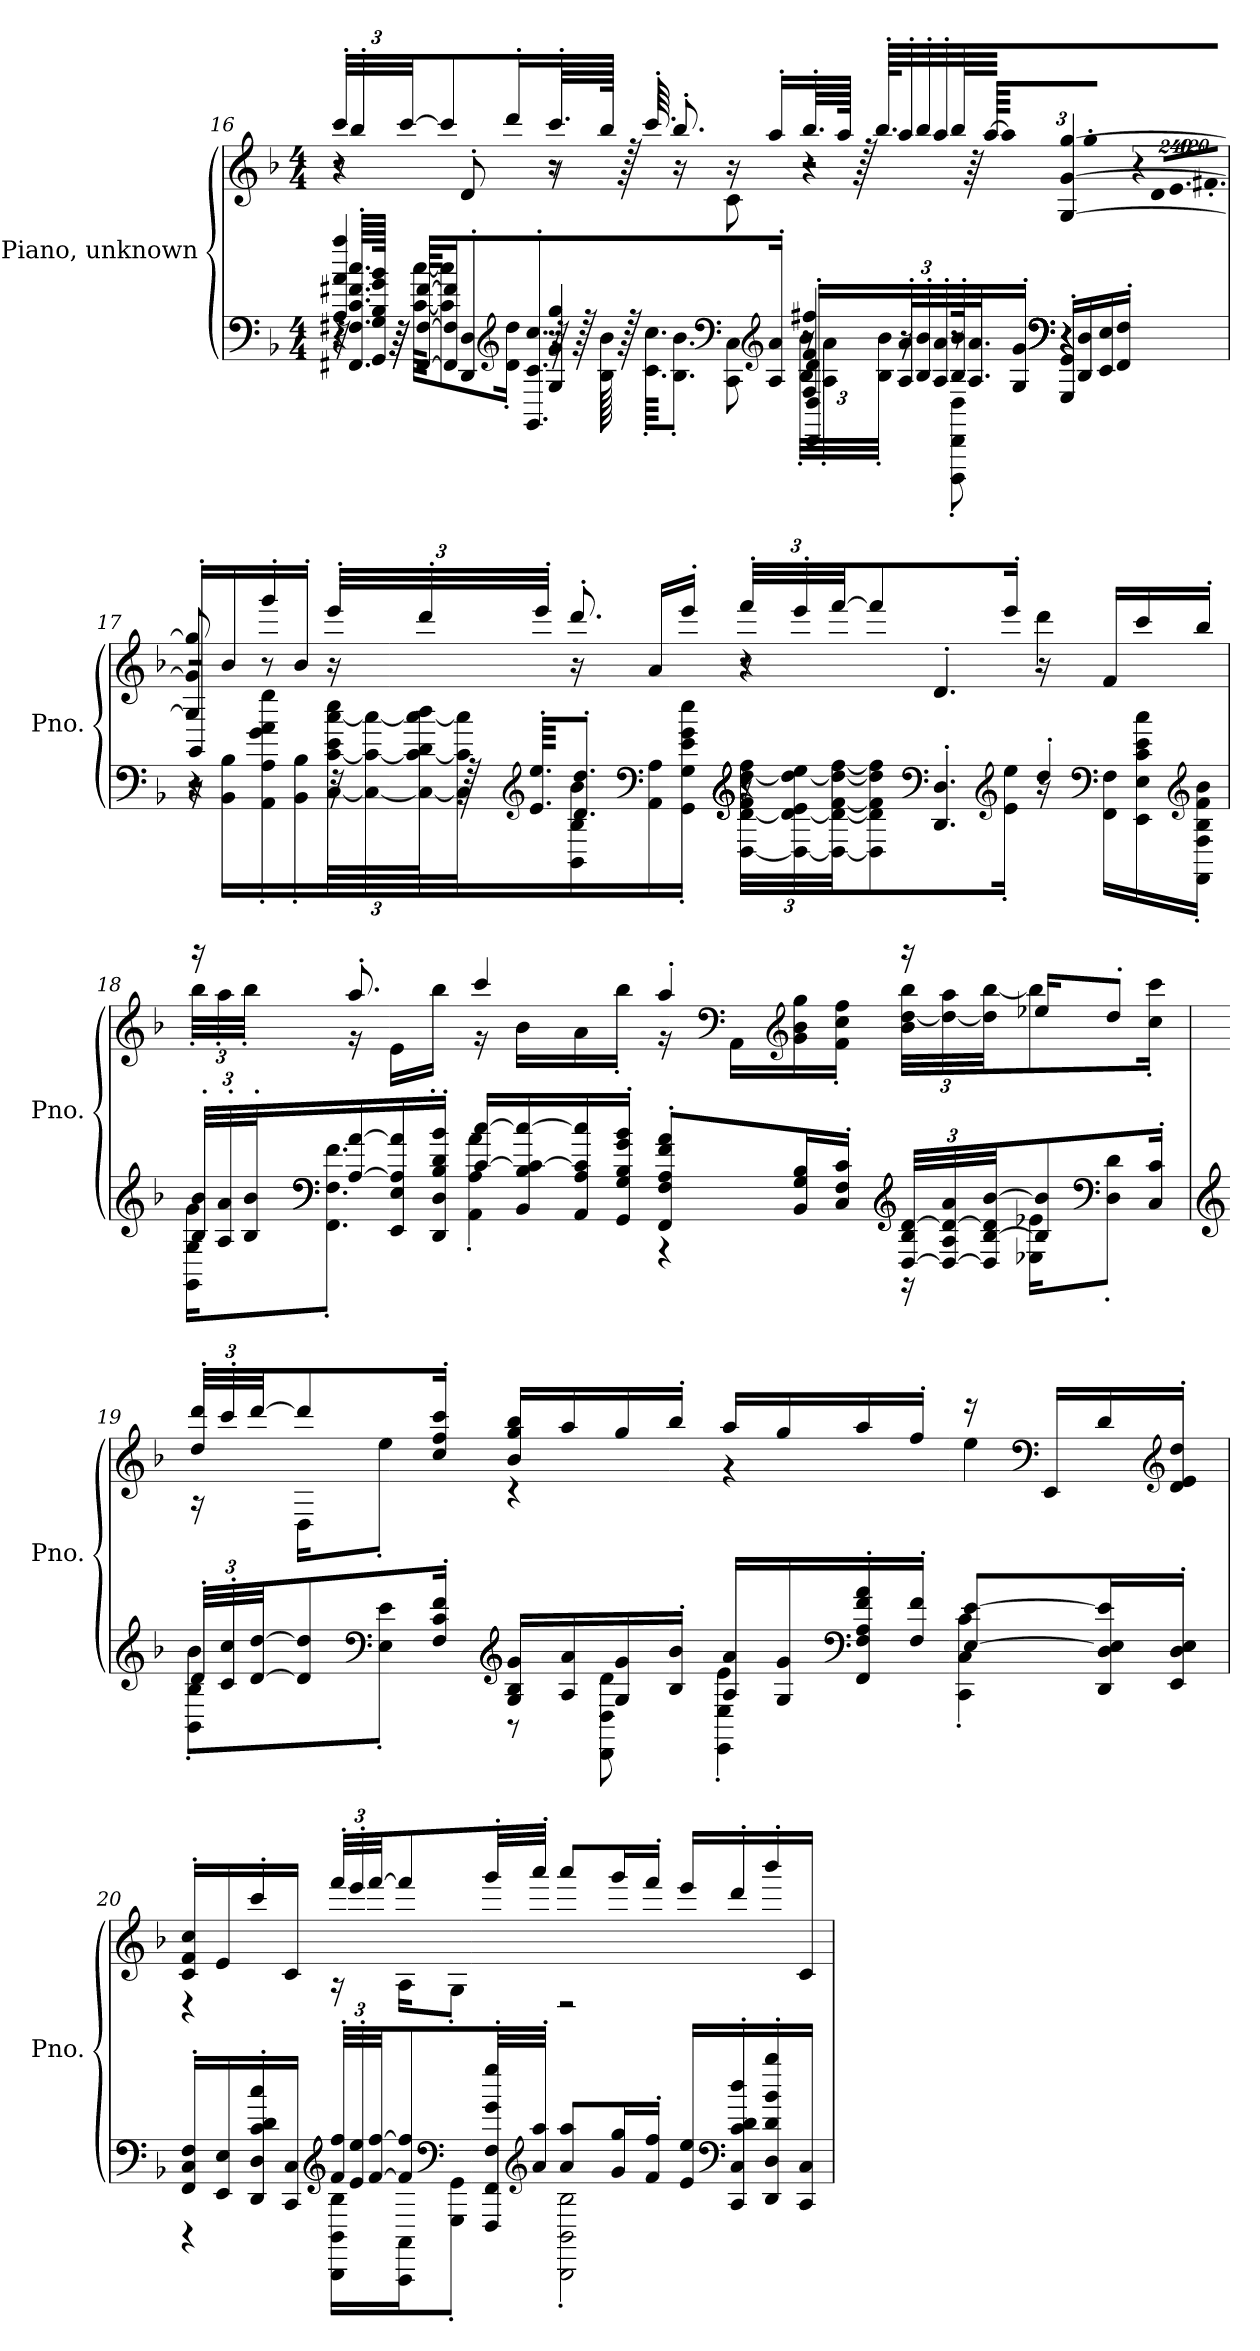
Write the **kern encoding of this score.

**kern	**kern
*part1	*part1
*staff2	*staff1
*I"Piano, unknown	*
*I'Pno.	*
!!LO:LB:g=z
*clefF4	*clefG2
*k[b-]	*k[b-]
*M4/4	*M4/4
=16	=16
*^	*
*	*^	*
*	*	*^	*
*	*	*	*	*Xbrackettup
*	*	*	*	*^
*	*	*	*	*	*^
4A/ 4a/ 4aa/	32r	64.FF#X/' 64.F#X/' 64.c/' 64.f#X/' 64.cc/'LLLL	4r	48ccc'/LLL	4r	8r
.	.	.	.	48bb-'/	.	.
.	.	128GG/ 128G/ 128B-/ 128g/ 128b-/JJJJk	.	.	.	.
.	64r	64r	.	.	.	.
.	.	.	.	[48ccc/JJ	.	.
.	[64c\ [64cc\KKKL	[64FF#/ [64F#/ [64f#/KKLL	.	.	.	.
.	8c\] 8cc\]	16FF#/] 16F#/] 16f#/]J	.	8ccc/]	.	.
.	.	8DD/' 8D/'	.	.	.	8d'/
*clefG2	*	*	*	*	*	*
.	16d\' 16dd\'Jk	.	.	16ddd'/L	.	.
4G/ 4g/ 4gg/	64r	8.GG/' 8.c/' 8.cc/'	8r	64.ccc'/LL	8r	16r
.	128r	.	.	.	.	.
.	128B-\ 128b-\	.	.	128bb-/JJJJk	.	.
.	128r	.	.	128r	.	.
.	64.c\' 64.cc\'KKKL	.	.	64.ccc'/	.	.
.	8.B-\' 8.b-\'J	.	.	16r	.	8.bb-'/
*clefF4	*	*	*	*	*	*
.	.	.	8CC\ 8C\	16r	8c\	.
*clefG2	*	*	*	*	*	*
.	.	16A/' 16a/'Jk	.	16aa'/LL	.	.
*	*Xbrackettup	*	*	*	*	*
4F#/ 4f#/ 4ff#X/	48B-\' 48b-\'LLL	16DD/' 16D/' 16d/'LL	8r	64.bb-'/LL	2r	4r
.	48A\' 48a\'	.	.	.	.	.
.	.	.	.	128aa/JJJJk	.	.
.	.	.	.	128r	.	.
.	.	.	.	64.bb-'/KLLL	.	.
.	48B-\' 48b-\'JJJ	.	.	.	.	.
.	16r	48A/' 48a/'L	.	48aa'/	.	.
.	.	48B-/' 48b-/'	.	48bb-'/	.	.
.	.	48A/' 48a/'	.	48aa'/	.	.
*	*	*	*	*brackettup	*	*
.	8r	64B-/' 64b-/'K	8DDD\' 8DD\' 8D\'	96bb-/JJJk	.	.
.	.	.	.	96r	.	.
.	.	32.A/ 32.a/J	.	.	.	.
.	.	.	.	[96aa/KLLL	.	.
.	.	.	.	32aa/J]	.	.
.	.	16G/' 16g/'JJ	.	16gg'/JJ	.	.
*clefF4	*	*	*	*	*	*
!	!	!	!	!LO:N:vis=16	!	!
4r	4r	16GGG/' 16GG/'LL	4r	1920%137r	.	[4G/ [4g/ [4gg/
.	.	16DD/ 16D/	.	.	.	.
!	!	!	!	!LO:N:vis=16	!	!
.	.	.	.	1920%137d/LL	.	.
.	.	16EE/ 16E/	.	.	.	.
!	!	!	!	!LO:N:vis=32.	!	!
.	.	.	.	1920%103e/L	.	.
.	.	16FF#/' 16F#/'JJ	.	.	.	.
!	!	!	!	!LO:N:vis=32.	!	!
.	.	.	.	1920%103f#X'/JJJ	.	.
*	*	*v	*v	*	*	*
!!LO:LB:g=z	!!	!!
=17	=17	=17	=17	=17	=17
2r	16r	4r	16GG'/LL	2r	8G/] 8g/] 8gg/]
.	16BB-\ 16B-\LL	.	16b-/	.	.
.	16AA\' 16A\' 16g\' 16a\' 16gg\'	.	16ggg'/	.	8r
.	16BB-\' 16B-\'	.	16b-'/JJ	.	.
*	*	*	*Xbrackettup	*	*
.	[96C\ [96c\ 96e\ [96cc\ 96ee\LL	32r	48eee'/LLL	.	16r
.	96C\_ 96c\_ 96cc\_	.	.	.	.
.	96C\_ 96c\_ 96d\ 96cc\_ 96dd\J	.	48ddd'/	.	.
.	32C\] 32c\] 32cc\]J	128r	.	.	.
*clefG2	*	*	*	*	*
.	.	64.e/' 64.ee/'KKKL	.	.	.
.	.	.	48eee'/JJJ	.	.
.	16BB-\ 16B-\ 16b-\	8.d/' 8.dd/'J	16r	.	8.ddd'/
*clefF4	*	*	*	*	*
.	16AA\ 16A\	.	16a/LL	.	.
.	16GG\' 16G\' 16e\' 16g\' 16ee\'JJ	.	16eee'/JJ	.	.
*clefG2	*	*	*	*	*
4r	[48D\ [48d\ 48f\ [48dd\ 48ff\LLL	8r	48fff'/LLL	4r	8r
.	48D\_ 48d\_ 48e\ 48dd\_ 48ee\	.	48eee'/	.	.
.	48D\_ 48d\_ [48f\ 48dd\_ [48ff\JJ	.	[48fff/JJ	.	.
.	8D\] 8d\] 8f\] 8dd\] 8ff\]	.	8fff/]	.	.
*clefF4	*	*	*	*	*
.	.	4.DD/' 4.D/'	.	.	4.d'/
*clefG2	*	*	*	*	*
.	16e\' 16ee\'Jk	.	16eee'/Jk	.	.
4dd'/	16r	.	16r	4ddd'\	.
*clefF4	*	*	*	*	*
.	16FF\ 16F\LL	.	16f/LL	.	.
.	16EE\ 16E\ 16c\ 16e\ 16cc\	.	16ccc/	.	.
*clefG2	*	*	*	*	*
.	16FF\' 16F\' 16B-\' 16f\' 16b-\'JJ	.	16bb-'/JJ	.	.
*	*v	*v	*	*	*
*	*	*	*v	*v
!!LO:LB:g=z
=18	=18	=18	=18
48B-/' 48b-/'LLL	16GG\ 16G\ 16g\KL	16r	48bb-'\LLL
48A/' 48a/'	.	.	48aa'\
48B-/' 48b-/'J	.	.	48bb-'\JJJ
*clefF4	*	*	*
[16A/ [16a/	8.FF\' 8.F\' 8.f\'J	8.aa'/	16r
16EE/ 16E/ 16A/] 16a/]	.	.	16e\LL
16DD/' 16D/' 16B-/' 16d/' 16b-/'JJ	.	.	16bb-'\JJ
[16c/ [16cc/LL	4AA\' 4A\' 4a\'	4ccc/	16r
16BB-/ 16B-/ 16c/_ 16cc/_	.	.	16b-\LL
16AA/ 16A/ 16c/] 16cc/]	.	.	16a\
16GG/' 16G/' 16B-/' 16g/' 16b-/'JJ	.	.	16bb-'\JJ
8FF/' 8F/' 8A/' 8f/' 8a/'L	4r	4aa'/	16r
*	*	*clefF4	*
.	.	.	16AA\LL
*	*	*clefG2	*
16BB-/ 16G/ 16B-/L	.	.	16g\ 16b-\ 16gg\
16C/' 16F/' 16c/'JJ	.	.	16f\' 16cc\' 16ff\'JJ
*clefG2	*	*	*
[48D/ 48B-/ [48d/LLL	16r	16r	48b-\ [48dd\ 48bb-\LLL
48D/_ 48A/ 48d/_ 48a/	.	.	48dd\_ 48aa\
48D/] [48B-/ 48d/] [48b-/JJ	.	.	48dd\] [48bb-\JJ
8B-/] 8b-/]	16E-X\ 16e-X\KL	16ee-X/KL	8bb-\]
*clefF4	*	*	*
.	8D\' 8d\'J	8dd'/J	.
16C/' 16c/'Jk	.	.	16cc\' 16ccc\'Jk
!!LO:LB:g=z	!!
=19	=19	=19	=19
*clefG2	*	*	*
48d'/LLL	8BB-\' 8B-\' 8b-\'L	48dd/' 48ddd/'LLL	16r
48c/' 48cc/'	.	48ccc'/	.
[48d/ [48dd/JJ	.	[48ddd/JJ	.
8d/] 8dd/]	.	8ddd/]	16D\KL
*clefF4	*	*	*
.	8E\' 8e\'J	.	8ee'\J
16F/' 16c/' 16f/'Jk	.	16cc/' 16ff/' 16ccc/'Jk	.
*clefG2	*	*	*
16G/ 16B-/ 16g/LL	8r	16b-/ 16gg/ 16bb-/LL	4r
16A/ 16a/	.	16aa/	.
16G/ 16g/	8DD\ 8D\ 8d\	16gg/	.
16B-/' 16b-/'JJ	.	16bb-'/JJ	.
16A/ 16a/LL	4EE\' 4E\' 4e\'	16aa/LL	4r
16G/ 16g/	.	16gg/	.
*clefF4	*	*	*
16FF/' 16F/' 16A/' 16f/' 16a/'	.	16aa/	.
16F/' 16f/'JJ	.	16ff'/JJ	.
[8E/ [8e/L	4CC\' 4C\' 4c\'	16r	4ee\
*	*	*clefF4	*
.	.	16EE/LL	.
16DD/ 16D/ 16E/] 16e/]L	.	16d/	.
*	*	*clefG2	*
16EE/' 16D/' 16E/'JJ	.	16d/' 16e/' 16dd/'JJ	.
!!LO:LB:g=z	!!
=20	=20	=20	=20
16FF/' 16C/' 16F/'LL	4r	16c/' 16f/' 16cc/'LL	4r
16EE/ 16E/	.	16e/	.
16DD/' 16D/' 16c/' 16d/' 16cc/'	.	16ccc'/	.
16CC/ 16C/JJ	.	16c/JJ	.
*clefG2	*	*	*
48f/' 48ff/'LLL	16BBB-\ 16BB-\ 16B-\LL	48fff'/LLL	16r
48e/' 48ee/'	.	48eee'/	.
[48f/ [48ff/JJ	.	[48fff/JJ	.
8f/] 8ff/]	16AAA\ 16AA\J	8fff/]	16A\KL
*clefF4	*	*	*
.	8GGG\' 8GG\'J	.	8G'\J
32FFF/' 32FF/' 32F/' 32g/' 32gg/'LL	.	32ggg'/LL	.
*clefG2	*	*	*
32a/' 32aa/'JJJ	.	32aaa'/JJJ	.
8a/ 8aa/L	2BBB-\' 2BB-\' 2B-\'	8aaa/L	2r
16g/ 16gg/L	.	16ggg/L	.
16f/' 16ff/'JJ	.	16fff'/JJ	.
16e/ 16ee/LL	.	16eee/LL	.
*clefF4	*	*	*
16CC/' 16C/' 16c/' 16d/' 16dd/'	.	16ddd'/	.
16DD/' 16D/' 16d/' 16b-/' 16bb-/'	.	16bbb-'/	.
16CC/ 16C/JJ	.	16c/JJ	.
*v	*v	*	*
*	*v	*v
=	=
*-	*-
